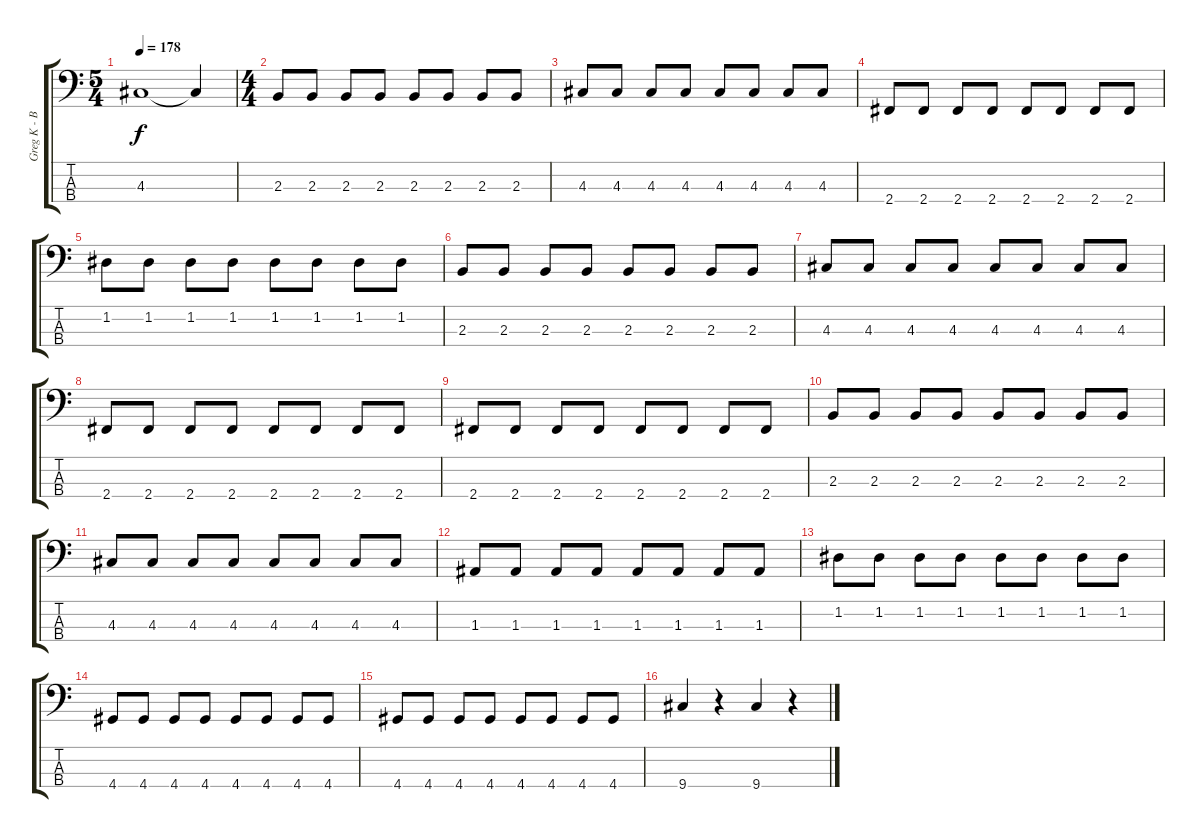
\track ("Greg K - Bass" "Greg K - B") {instrument electricbasspick}
\staff {score tabs}
\tuning (G2 D2 A1 E1) {hide}
\ts (5 4)
\tempo 178
\clef f4
\ks c
4.3{t}.1{dy f} 4.3{t}.4 |
\ts (4 4)
2.3.8 2.3.8 2.3.8 2.3.8 2.3.8 2.3.8 2.3.8 2.3.8 |
4.3.8 4.3.8 4.3.8 4.3.8 4.3.8 4.3.8 4.3.8 4.3.8 |
2.4.8 2.4.8 2.4.8 2.4.8 2.4.8 2.4.8 2.4.8 2.4.8 |
1.2.8 1.2.8 1.2.8 1.2.8 1.2.8 1.2.8 1.2.8 1.2.8 |
2.3.8 2.3.8 2.3.8 2.3.8 2.3.8 2.3.8 2.3.8 2.3.8 |
4.3.8 4.3.8 4.3.8 4.3.8 4.3.8 4.3.8 4.3.8 4.3.8 |
2.4.8 2.4.8 2.4.8 2.4.8 2.4.8 2.4.8 2.4.8 2.4.8 |
2.4.8 2.4.8 2.4.8 2.4.8 2.4.8 2.4.8 2.4.8 2.4.8 |
2.3.8 2.3.8 2.3.8 2.3.8 2.3.8 2.3.8 2.3.8 2.3.8 |
4.3.8 4.3.8 4.3.8 4.3.8 4.3.8 4.3.8 4.3.8 4.3.8 |
1.3.8 1.3.8 1.3.8 1.3.8 1.3.8 1.3.8 1.3.8 1.3.8 |
1.2.8 1.2.8 1.2.8 1.2.8 1.2.8 1.2.8 1.2.8 1.2.8 |
4.4.8 4.4.8 4.4.8 4.4.8 4.4.8 4.4.8 4.4.8 4.4.8 |
4.4.8 4.4.8 4.4.8 4.4.8 4.4.8 4.4.8 4.4.8 4.4.8 |
9.4.4 r.4 9.4.4 r.4
